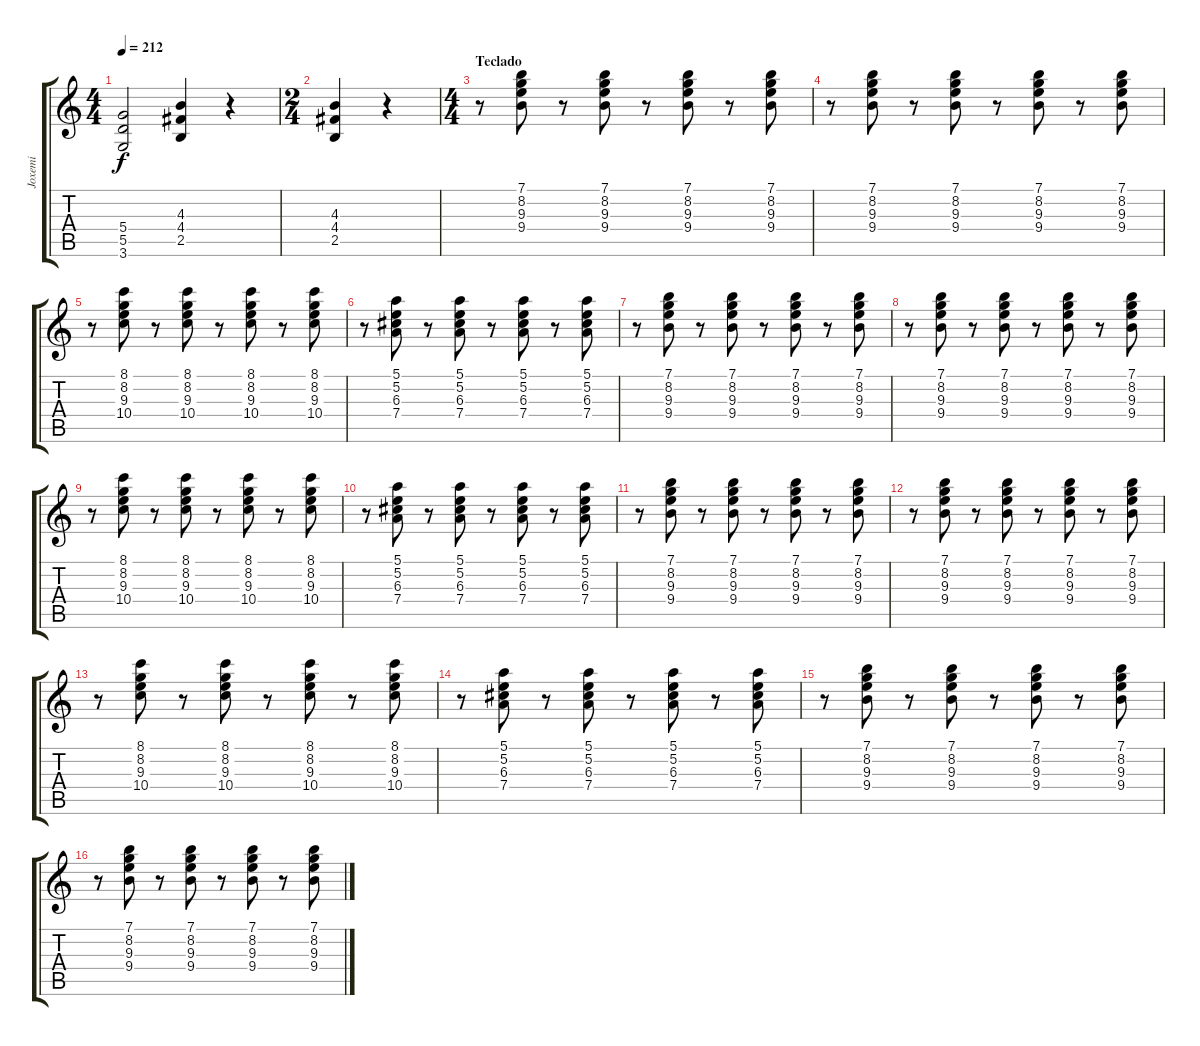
\track ("Joxemi" "Joxemi") {instrument overdrivenguitar}
\staff {score tabs}
\tuning (E4 B3 G3 D3 A2 E2) {hide}
\ts (4 4)
\tempo 212
\clef g2
\ks c
(5.4{t} 5.5{t} 3.6{t}).2{dy f} (4.3 4.4 2.5).4 r.4 |
\ts (2 4)
(4.3 4.4 2.5).4 r.4 |
\ts (4 4)
\section ("" "Teclado")
r.8{instrument electricguitarmuted} (7.1 8.2 9.3 9.4).8 r.8 (7.1 8.2 9.3 9.4).8 r.8 (7.1 8.2 9.3 9.4).8 r.8 (7.1 8.2 9.3 9.4).8 |
r.8 (7.1 8.2 9.3 9.4).8 r.8 (7.1 8.2 9.3 9.4).8 r.8 (7.1 8.2 9.3 9.4).8 r.8 (7.1 8.2 9.3 9.4).8 |
r.8 (8.1 8.2 9.3 10.4).8 r.8 (8.1 8.2 9.3 10.4).8 r.8 (8.1 8.2 9.3 10.4).8 r.8 (8.1 8.2 9.3 10.4).8 |
r.8 (5.1 5.2 6.3 7.4).8 r.8 (5.1 5.2 6.3 7.4).8 r.8 (5.1 5.2 6.3 7.4).8 r.8 (5.1 5.2 6.3 7.4).8 |
r.8 (7.1 8.2 9.3 9.4).8 r.8 (7.1 8.2 9.3 9.4).8 r.8 (7.1 8.2 9.3 9.4).8 r.8 (7.1 8.2 9.3 9.4).8 |
r.8 (7.1 8.2 9.3 9.4).8 r.8 (7.1 8.2 9.3 9.4).8 r.8 (7.1 8.2 9.3 9.4).8 r.8 (7.1 8.2 9.3 9.4).8 |
r.8 (8.1 8.2 9.3 10.4).8 r.8 (8.1 8.2 9.3 10.4).8 r.8 (8.1 8.2 9.3 10.4).8 r.8 (8.1 8.2 9.3 10.4).8 |
r.8 (5.1 5.2 6.3 7.4).8 r.8 (5.1 5.2 6.3 7.4).8 r.8 (5.1 5.2 6.3 7.4).8 r.8 (5.1 5.2 6.3 7.4).8 |
r.8 (7.1 8.2 9.3 9.4).8 r.8 (7.1 8.2 9.3 9.4).8 r.8 (7.1 8.2 9.3 9.4).8 r.8 (7.1 8.2 9.3 9.4).8 |
r.8 (7.1 8.2 9.3 9.4).8 r.8 (7.1 8.2 9.3 9.4).8 r.8 (7.1 8.2 9.3 9.4).8 r.8 (7.1 8.2 9.3 9.4).8 |
r.8 (8.1 8.2 9.3 10.4).8 r.8 (8.1 8.2 9.3 10.4).8 r.8 (8.1 8.2 9.3 10.4).8 r.8 (8.1 8.2 9.3 10.4).8 |
r.8 (5.1 5.2 6.3 7.4).8 r.8 (5.1 5.2 6.3 7.4).8 r.8 (5.1 5.2 6.3 7.4).8 r.8 (5.1 5.2 6.3 7.4).8 |
r.8 (7.1 8.2 9.3 9.4).8 r.8 (7.1 8.2 9.3 9.4).8 r.8 (7.1 8.2 9.3 9.4).8 r.8 (7.1 8.2 9.3 9.4).8 |
r.8 (7.1 8.2 9.3 9.4).8 r.8 (7.1 8.2 9.3 9.4).8 r.8 (7.1 8.2 9.3 9.4).8 r.8 (7.1 8.2 9.3 9.4).8
